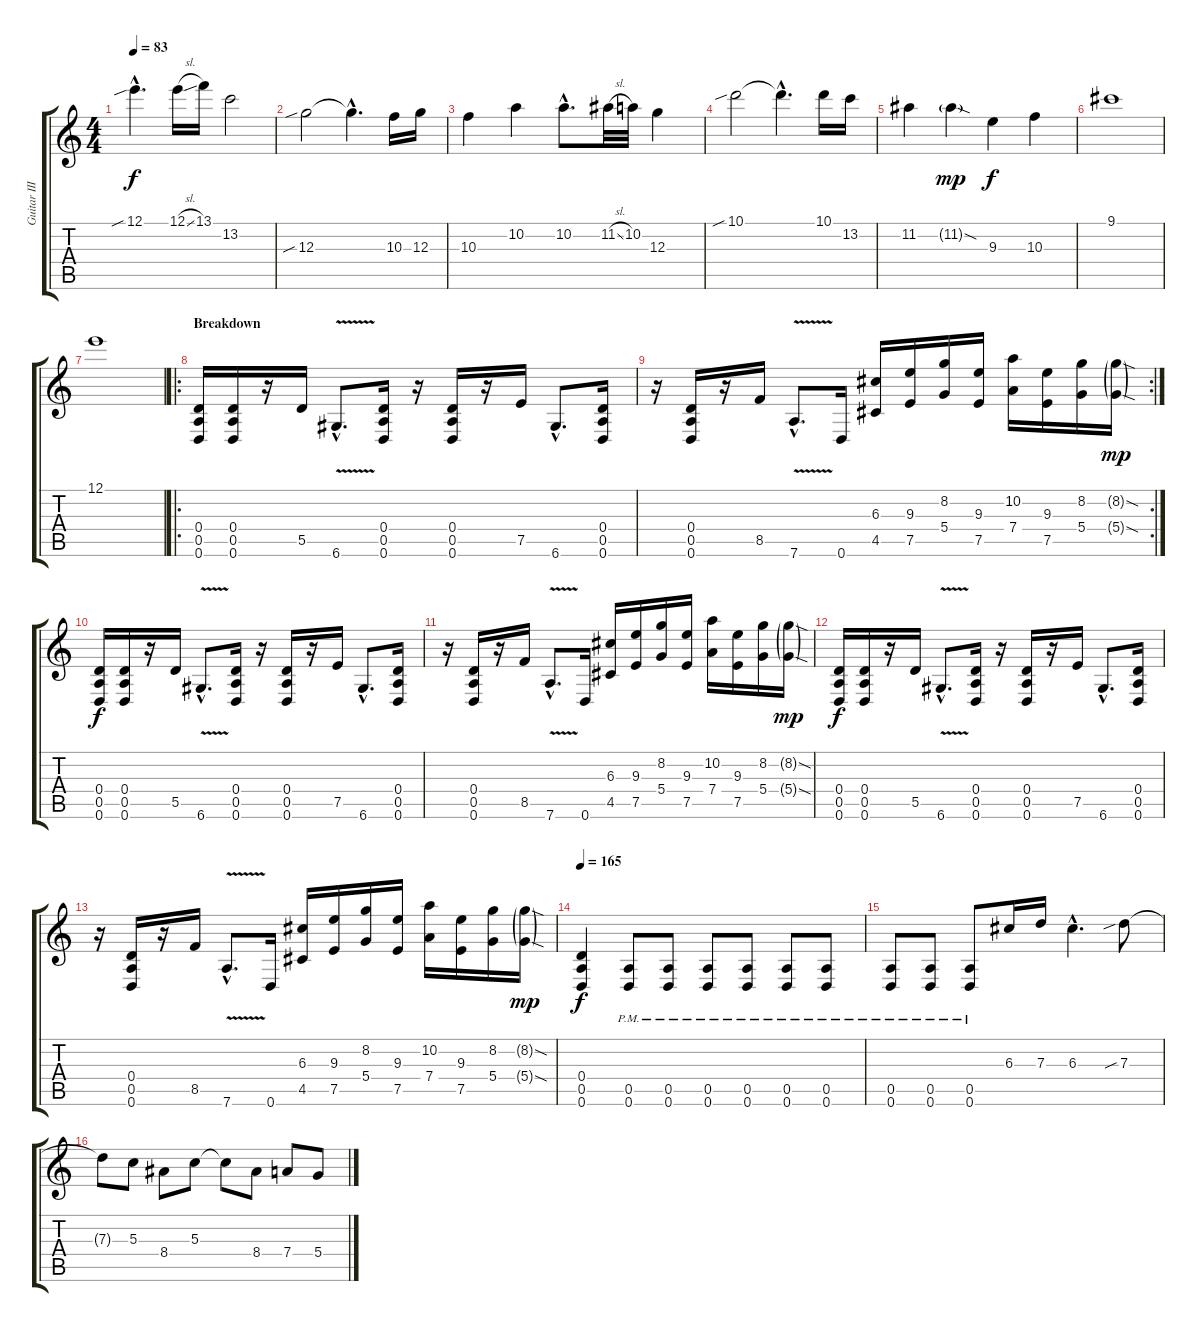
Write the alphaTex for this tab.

\track ("Guitar III" "Guitar III") {instrument distortionguitar}
\staff {score tabs}
\tuning (E4 B3 G3 D3 A2 D2) {hide}
\ts (4 4)
\tempo 83
\clef g2
\ks c
12.1{sib hac}.4{d dy f} 12.1{sl}.16 13.1.16 13.2.2 |
12.3{sib}.2 12.3{hac t}.4{d} 10.3.16 12.3.16 |
10.3.4 10.2.4 10.2{hac}.8{d} 11.2{sl}.32 10.2.32 12.3.4 |
10.1{sib}.2{volume 12} 10.1{hac t}.4{d} 10.1.16 13.2.16 |
11.2.4 11.2{sod g}.4{dy mp} 9.3.4{dy f} 10.3.4 |
9.1.1 |
12.1.1 |
\ro
\section ("" "Breakdown")
(0.4 0.5 0.6).16 (0.4 0.5 0.6).16 r.16 5.5.16 6.6{v hac}.8{d} (0.4 0.5 0.6).16 r.16 (0.4 0.5 0.6).16 r.16 7.5.16 6.6{hac}.8{d} (0.4 0.5 0.6).16 |
\rc 2
r.16 (0.4 0.5 0.6).16 r.16 8.5.16 7.6{v hac}.8{d} 0.6.16 (6.3 4.5).16 (9.3 7.5).16 (8.2 5.4).16 (9.3 7.5).16 (10.2 7.4).16 (9.3 7.5).16 (8.2 5.4).16 (8.2{sod g} 5.4{sod g}).16{dy mp} |
(0.4 0.5 0.6).16{dy f} (0.4 0.5 0.6).16 r.16 5.5.16 6.6{v hac}.8{d} (0.4 0.5 0.6).16 r.16 (0.4 0.5 0.6).16 r.16 7.5.16 6.6{hac}.8{d} (0.4 0.5 0.6).16 |
r.16 (0.4 0.5 0.6).16 r.16 8.5.16 7.6{v hac}.8{d} 0.6.16 (6.3 4.5).16 (9.3 7.5).16 (8.2 5.4).16 (9.3 7.5).16 (10.2 7.4).16 (9.3 7.5).16 (8.2 5.4).16 (8.2{sod g} 5.4{sod g}).16{dy mp} |
(0.4 0.5 0.6).16{dy f} (0.4 0.5 0.6).16 r.16 5.5.16 6.6{v hac}.8{d} (0.4 0.5 0.6).16 r.16 (0.4 0.5 0.6).16 r.16 7.5.16 6.6{hac}.8{d} (0.4 0.5 0.6).16 |
r.16 (0.4 0.5 0.6).16 r.16 8.5.16 7.6{v hac}.8{d} 0.6.16 (6.3 4.5).16 (9.3 7.5).16 (8.2 5.4).16 (9.3 7.5).16 (10.2 7.4).16 (9.3 7.5).16 (8.2 5.4).16 (8.2{sod g} 5.4{sod g}).16{dy mp} |
\tempo 165
(0.4 0.5 0.6).4{dy f} (0.5{pm} 0.6{pm}).8 (0.5{pm} 0.6{pm}).8 (0.5{pm} 0.6{pm}).8 (0.5{pm} 0.6{pm}).8 (0.5{pm} 0.6{pm}).8 (0.5{pm} 0.6{pm}).8 |
(0.5{pm} 0.6{pm}).8 (0.5{pm} 0.6{pm}).8 (0.5{pm} 0.6{pm}).8 6.3.16 7.3.16 6.3{hac}.4{d} 7.3{sib}.8 |
7.3{t}.8 5.3.8 8.4.8 5.3.8 5.3{t}.8 8.4.8 7.4.8 5.4.8
